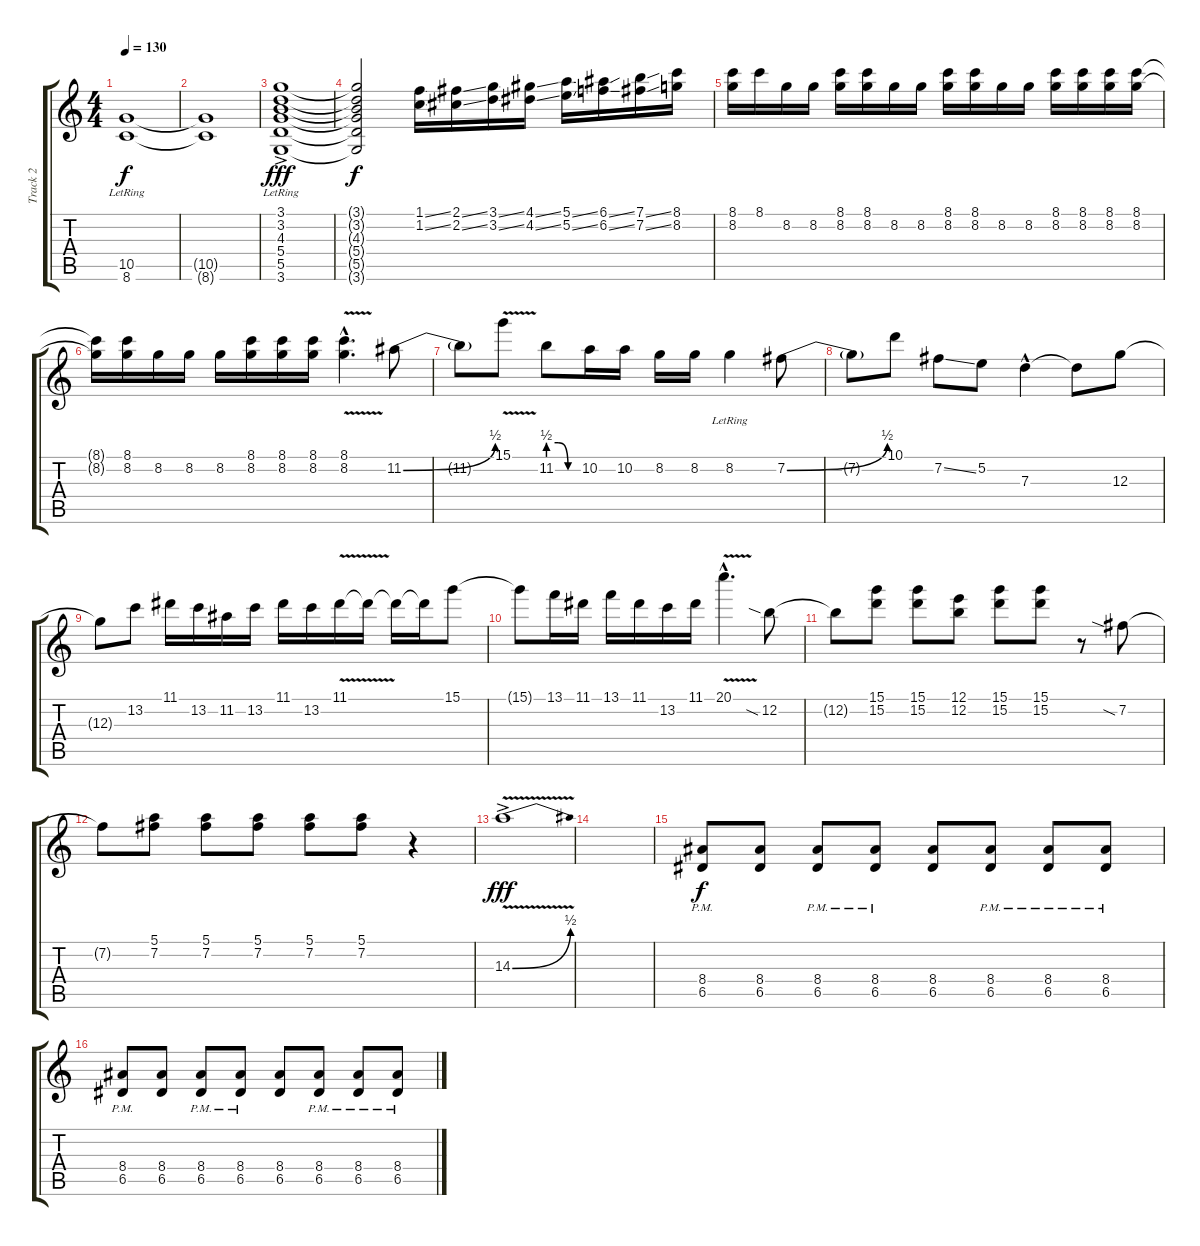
\track ("Track 2" "Track 2") {instrument distortionguitar}
\staff {score tabs}
\tuning (E4 B3 G3 D3 A2 E2) {hide}
\ts (4 4)
\tempo 130
\clef g2
\ks c
(10.5{lr} 8.6{lr}).1{dy f} |
(10.5{t} 8.6{t}).1 |
(3.1{ac lr} 3.2{ac lr} 4.3{ac lr} 5.4{ac lr} 5.5{ac lr} 3.6{ac lr}).1{dy fff} |
(3.1{t} 3.2{t} 4.3{t} 5.4{t} 5.5{t} 3.6{t}).2{dy f} (1.1{ss} 1.2{ss}).16 (2.1{ss} 2.2{ss}).16 (3.1{ss} 3.2{ss}).16 (4.1{ss} 4.2{ss}).16 (5.1{ss} 5.2{ss}).16 (6.1{ss} 6.2{ss}).16 (7.1{ss} 7.2{ss}).16 (8.1 8.2).16 |
(8.1 8.2).16 8.1.16 8.2.16 8.2.16 (8.1 8.2).16 (8.1 8.2).16 8.2.16 8.2.16 (8.1 8.2).16 (8.1 8.2).16 8.2.16 8.2.16 (8.1 8.2).16 (8.1 8.2).16 (8.1 8.2).16 (8.1 8.2).16 |
(8.1{t} 8.2{t}).16 (8.1 8.2).16 8.2.16 8.2.16 8.2.16 (8.1 8.2).16 (8.1 8.2).16 (8.1 8.2).16 (8.1{v hac} 8.2{v hac}).4{d} 11.2{be (bend 0 0 60 2)}.8 |
11.2{t}.8 15.1{v}.8 11.2{be (custom 0 2 20 2 40 0 60 0)}.8 10.2.16 10.2.16 8.2.16 8.2.16 8.2{lr}.4 7.2{be (bend 0 0 60 2)}.8 |
7.2{t}.8 10.1.8 7.2{ss}.8 5.2.8 7.3{hac}.4 7.3{t}.8 12.3.8 |
12.3{t}.8 13.2.8 11.1.16 13.2.16 11.2.16 13.2.16 11.1.16 13.2.16 11.1{v}.16 11.1{t}.16 11.1{t}.16 11.1{t}.16 15.1.8 |
15.1{t}.8 13.1.16 11.1.16 13.1.16 11.1.16 13.2.16 11.1.16 20.1{v hac}.4{d} 12.2{sia}.8 |
12.2{t}.8 (15.1 15.2).8 (15.1 15.2).8 (12.1 12.2).8 (15.1 15.2).8 (15.1 15.2).8 r.8 7.2{sia}.8 |
7.2{t}.8 (5.1 7.2).8 (5.1 7.2).8 (5.1 7.2).8 (5.1 7.2).8 (5.1 7.2).8 r.4 |
14.3{be (bend 0 0 60 2) v ac}.1{dy fff} |
|
(8.4{pm} 6.5{pm}).8{dy f} (8.4 6.5).8 (8.4{pm} 6.5{pm}).8 (8.4{pm} 6.5{pm}).8 (8.4 6.5).8 (8.4{pm} 6.5{pm}).8 (8.4{pm} 6.5{pm}).8 (8.4{pm} 6.5{pm}).8 |
(8.4{pm} 6.5{pm}).8 (8.4 6.5).8 (8.4{pm} 6.5{pm}).8 (8.4{pm} 6.5{pm}).8 (8.4 6.5).8 (8.4{pm} 6.5{pm}).8 (8.4{pm} 6.5{pm}).8 (8.4{pm} 6.5{pm}).8
